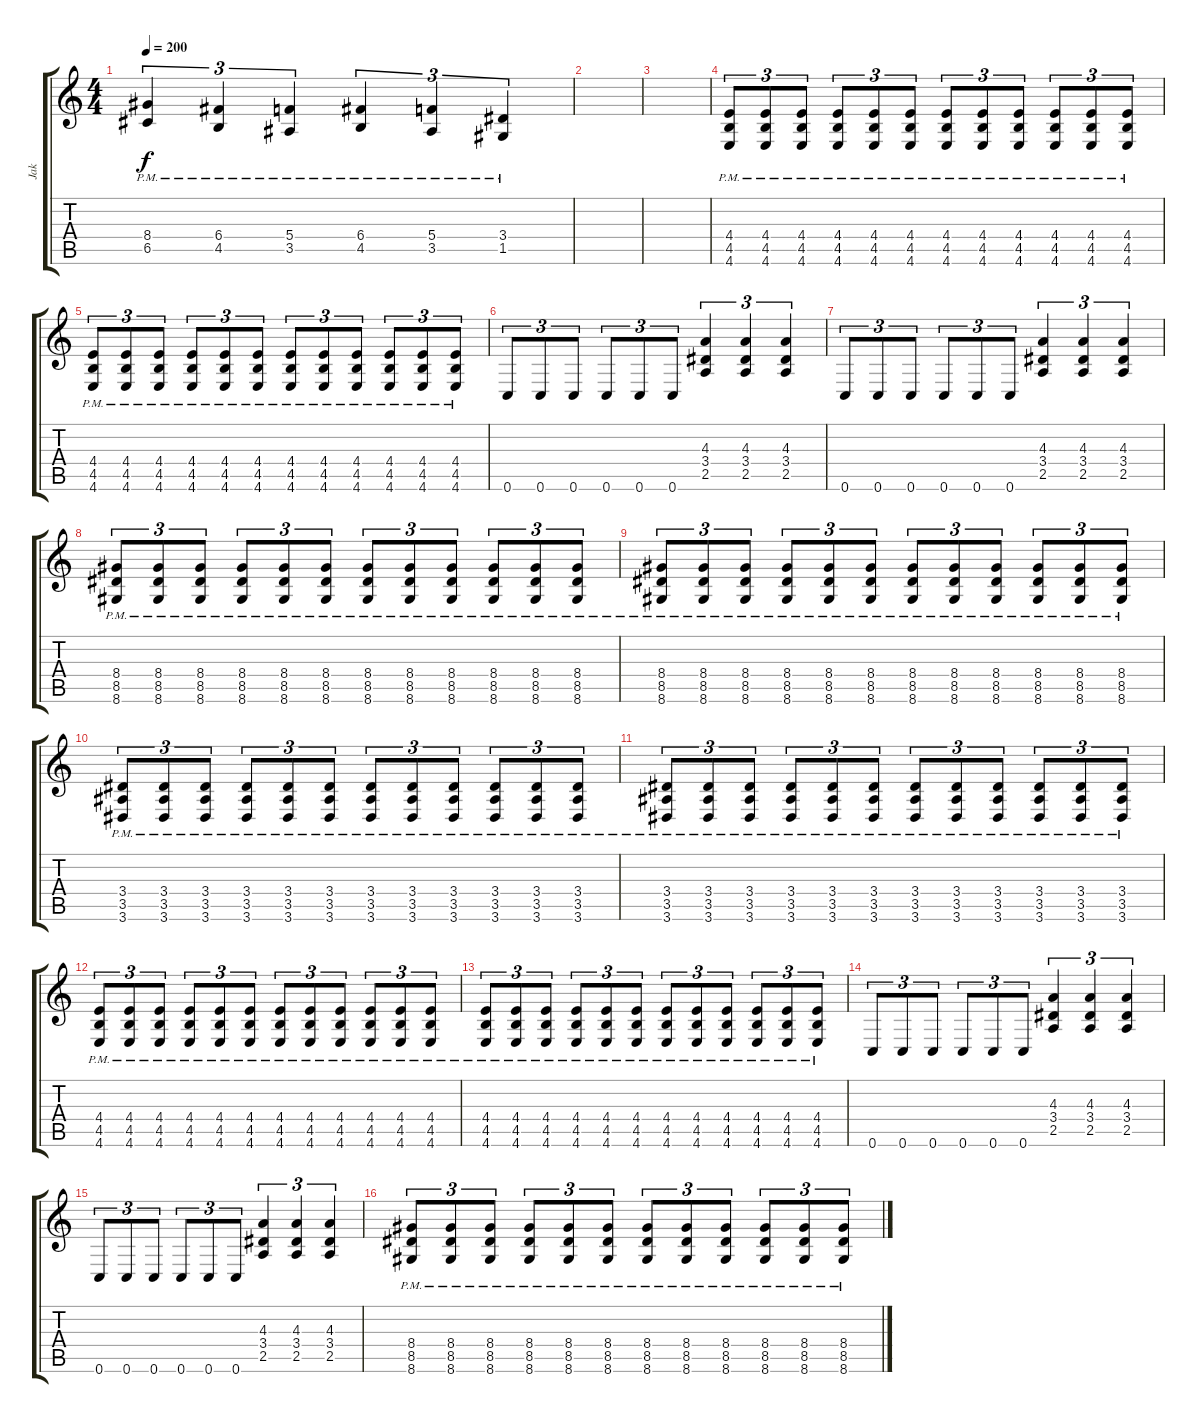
\track ("Jak" "Jak") {instrument overdrivenguitar}
\staff {score tabs}
\tuning (D4 A3 F3 C3 G2 C2) {hide}
\ts (4 4)
\tempo 200
\clef g2
\ks c
(8.4{pm} 6.5{pm}).4{tu (3 2) dy f} (6.4{pm} 4.5{pm}).4{tu (3 2)} (5.4{pm} 3.5{pm}).4{tu (3 2)} (6.4{pm} 4.5{pm}).4{tu (3 2)} (5.4{pm} 3.5{pm}).4{tu (3 2)} (3.4{pm} 1.5{pm}).4{tu (3 2)} |
|
|
(4.4{pm} 4.5{pm} 4.6{pm}).8{tu (3 2)} (4.4{pm} 4.5{pm} 4.6{pm}).8{tu (3 2)} (4.4{pm} 4.5{pm} 4.6{pm}).8{tu (3 2)} (4.4{pm} 4.5{pm} 4.6{pm}).8{tu (3 2)} (4.4{pm} 4.5{pm} 4.6{pm}).8{tu (3 2)} (4.4{pm} 4.5{pm} 4.6{pm}).8{tu (3 2)} (4.4{pm} 4.5{pm} 4.6{pm}).8{tu (3 2)} (4.4{pm} 4.5{pm} 4.6{pm}).8{tu (3 2)} (4.4{pm} 4.5{pm} 4.6{pm}).8{tu (3 2)} (4.4{pm} 4.5{pm} 4.6{pm}).8{tu (3 2)} (4.4{pm} 4.5{pm} 4.6{pm}).8{tu (3 2)} (4.4{pm} 4.5{pm} 4.6{pm}).8{tu (3 2)} |
(4.4{pm} 4.5{pm} 4.6{pm}).8{tu (3 2)} (4.4{pm} 4.5{pm} 4.6{pm}).8{tu (3 2)} (4.4{pm} 4.5{pm} 4.6{pm}).8{tu (3 2)} (4.4{pm} 4.5{pm} 4.6{pm}).8{tu (3 2)} (4.4{pm} 4.5{pm} 4.6{pm}).8{tu (3 2)} (4.4{pm} 4.5{pm} 4.6{pm}).8{tu (3 2)} (4.4{pm} 4.5{pm} 4.6{pm}).8{tu (3 2)} (4.4{pm} 4.5{pm} 4.6{pm}).8{tu (3 2)} (4.4{pm} 4.5{pm} 4.6{pm}).8{tu (3 2)} (4.4{pm} 4.5{pm} 4.6{pm}).8{tu (3 2)} (4.4{pm} 4.5{pm} 4.6{pm}).8{tu (3 2)} (4.4{pm} 4.5{pm} 4.6{pm}).8{tu (3 2)} |
0.6.8{tu (3 2)} 0.6.8{tu (3 2)} 0.6.8{tu (3 2)} 0.6.8{tu (3 2)} 0.6.8{tu (3 2)} 0.6.8{tu (3 2)} (4.3 3.4 2.5).4{tu (3 2)} (4.3 3.4 2.5).4{tu (3 2)} (4.3 3.4 2.5).4{tu (3 2)} |
0.6.8{tu (3 2)} 0.6.8{tu (3 2)} 0.6.8{tu (3 2)} 0.6.8{tu (3 2)} 0.6.8{tu (3 2)} 0.6.8{tu (3 2)} (4.3 3.4 2.5).4{tu (3 2)} (4.3 3.4 2.5).4{tu (3 2)} (4.3 3.4 2.5).4{tu (3 2)} |
(8.4{pm} 8.5{pm} 8.6{pm}).8{tu (3 2)} (8.4{pm} 8.5{pm} 8.6{pm}).8{tu (3 2)} (8.4{pm} 8.5{pm} 8.6{pm}).8{tu (3 2)} (8.4{pm} 8.5{pm} 8.6{pm}).8{tu (3 2)} (8.4{pm} 8.5{pm} 8.6{pm}).8{tu (3 2)} (8.4{pm} 8.5{pm} 8.6{pm}).8{tu (3 2)} (8.4{pm} 8.5{pm} 8.6{pm}).8{tu (3 2)} (8.4{pm} 8.5{pm} 8.6{pm}).8{tu (3 2)} (8.4{pm} 8.5{pm} 8.6{pm}).8{tu (3 2)} (8.4{pm} 8.5{pm} 8.6{pm}).8{tu (3 2)} (8.4{pm} 8.5{pm} 8.6{pm}).8{tu (3 2)} (8.4{pm} 8.5{pm} 8.6{pm}).8{tu (3 2)} |
(8.4{pm} 8.5{pm} 8.6{pm}).8{tu (3 2)} (8.4{pm} 8.5{pm} 8.6{pm}).8{tu (3 2)} (8.4{pm} 8.5{pm} 8.6{pm}).8{tu (3 2)} (8.4{pm} 8.5{pm} 8.6{pm}).8{tu (3 2)} (8.4{pm} 8.5{pm} 8.6{pm}).8{tu (3 2)} (8.4{pm} 8.5{pm} 8.6{pm}).8{tu (3 2)} (8.4{pm} 8.5{pm} 8.6{pm}).8{tu (3 2)} (8.4{pm} 8.5{pm} 8.6{pm}).8{tu (3 2)} (8.4{pm} 8.5{pm} 8.6{pm}).8{tu (3 2)} (8.4{pm} 8.5{pm} 8.6{pm}).8{tu (3 2)} (8.4{pm} 8.5{pm} 8.6{pm}).8{tu (3 2)} (8.4{pm} 8.5{pm} 8.6{pm}).8{tu (3 2)} |
(3.4{pm} 3.5{pm} 3.6{pm}).8{tu (3 2)} (3.4{pm} 3.5{pm} 3.6{pm}).8{tu (3 2)} (3.4{pm} 3.5{pm} 3.6{pm}).8{tu (3 2)} (3.4{pm} 3.5{pm} 3.6{pm}).8{tu (3 2)} (3.4{pm} 3.5{pm} 3.6{pm}).8{tu (3 2)} (3.4{pm} 3.5{pm} 3.6{pm}).8{tu (3 2)} (3.4{pm} 3.5{pm} 3.6{pm}).8{tu (3 2)} (3.4{pm} 3.5{pm} 3.6{pm}).8{tu (3 2)} (3.4{pm} 3.5{pm} 3.6{pm}).8{tu (3 2)} (3.4{pm} 3.5{pm} 3.6{pm}).8{tu (3 2)} (3.4{pm} 3.5{pm} 3.6{pm}).8{tu (3 2)} (3.4{pm} 3.5{pm} 3.6{pm}).8{tu (3 2)} |
(3.4{pm} 3.5{pm} 3.6{pm}).8{tu (3 2)} (3.4{pm} 3.5{pm} 3.6{pm}).8{tu (3 2)} (3.4{pm} 3.5{pm} 3.6{pm}).8{tu (3 2)} (3.4{pm} 3.5{pm} 3.6{pm}).8{tu (3 2)} (3.4{pm} 3.5{pm} 3.6{pm}).8{tu (3 2)} (3.4{pm} 3.5{pm} 3.6{pm}).8{tu (3 2)} (3.4{pm} 3.5{pm} 3.6{pm}).8{tu (3 2)} (3.4{pm} 3.5{pm} 3.6{pm}).8{tu (3 2)} (3.4{pm} 3.5{pm} 3.6{pm}).8{tu (3 2)} (3.4{pm} 3.5{pm} 3.6{pm}).8{tu (3 2)} (3.4{pm} 3.5{pm} 3.6{pm}).8{tu (3 2)} (3.4{pm} 3.5{pm} 3.6{pm}).8{tu (3 2)} |
(4.4{pm} 4.5{pm} 4.6{pm}).8{tu (3 2)} (4.4{pm} 4.5{pm} 4.6{pm}).8{tu (3 2)} (4.4{pm} 4.5{pm} 4.6{pm}).8{tu (3 2)} (4.4{pm} 4.5{pm} 4.6{pm}).8{tu (3 2)} (4.4{pm} 4.5{pm} 4.6{pm}).8{tu (3 2)} (4.4{pm} 4.5{pm} 4.6{pm}).8{tu (3 2)} (4.4{pm} 4.5{pm} 4.6{pm}).8{tu (3 2)} (4.4{pm} 4.5{pm} 4.6{pm}).8{tu (3 2)} (4.4{pm} 4.5{pm} 4.6{pm}).8{tu (3 2)} (4.4{pm} 4.5{pm} 4.6{pm}).8{tu (3 2)} (4.4{pm} 4.5{pm} 4.6{pm}).8{tu (3 2)} (4.4{pm} 4.5{pm} 4.6{pm}).8{tu (3 2)} |
(4.4{pm} 4.5{pm} 4.6{pm}).8{tu (3 2)} (4.4{pm} 4.5{pm} 4.6{pm}).8{tu (3 2)} (4.4{pm} 4.5{pm} 4.6{pm}).8{tu (3 2)} (4.4{pm} 4.5{pm} 4.6{pm}).8{tu (3 2)} (4.4{pm} 4.5{pm} 4.6{pm}).8{tu (3 2)} (4.4{pm} 4.5{pm} 4.6{pm}).8{tu (3 2)} (4.4{pm} 4.5{pm} 4.6{pm}).8{tu (3 2)} (4.4{pm} 4.5{pm} 4.6{pm}).8{tu (3 2)} (4.4{pm} 4.5{pm} 4.6{pm}).8{tu (3 2)} (4.4{pm} 4.5{pm} 4.6{pm}).8{tu (3 2)} (4.4{pm} 4.5{pm} 4.6{pm}).8{tu (3 2)} (4.4{pm} 4.5{pm} 4.6{pm}).8{tu (3 2)} |
0.6.8{tu (3 2)} 0.6.8{tu (3 2)} 0.6.8{tu (3 2)} 0.6.8{tu (3 2)} 0.6.8{tu (3 2)} 0.6.8{tu (3 2)} (4.3 3.4 2.5).4{tu (3 2)} (4.3 3.4 2.5).4{tu (3 2)} (4.3 3.4 2.5).4{tu (3 2)} |
0.6.8{tu (3 2)} 0.6.8{tu (3 2)} 0.6.8{tu (3 2)} 0.6.8{tu (3 2)} 0.6.8{tu (3 2)} 0.6.8{tu (3 2)} (4.3 3.4 2.5).4{tu (3 2)} (4.3 3.4 2.5).4{tu (3 2)} (4.3 3.4 2.5).4{tu (3 2)} |
(8.4{pm} 8.5{pm} 8.6{pm}).8{tu (3 2)} (8.4{pm} 8.5{pm} 8.6{pm}).8{tu (3 2)} (8.4{pm} 8.5{pm} 8.6{pm}).8{tu (3 2)} (8.4{pm} 8.5{pm} 8.6{pm}).8{tu (3 2)} (8.4{pm} 8.5{pm} 8.6{pm}).8{tu (3 2)} (8.4{pm} 8.5{pm} 8.6{pm}).8{tu (3 2)} (8.4{pm} 8.5{pm} 8.6{pm}).8{tu (3 2)} (8.4{pm} 8.5{pm} 8.6{pm}).8{tu (3 2)} (8.4{pm} 8.5{pm} 8.6{pm}).8{tu (3 2)} (8.4{pm} 8.5{pm} 8.6{pm}).8{tu (3 2)} (8.4{pm} 8.5{pm} 8.6{pm}).8{tu (3 2)} (8.4{pm} 8.5{pm} 8.6{pm}).8{tu (3 2)}
